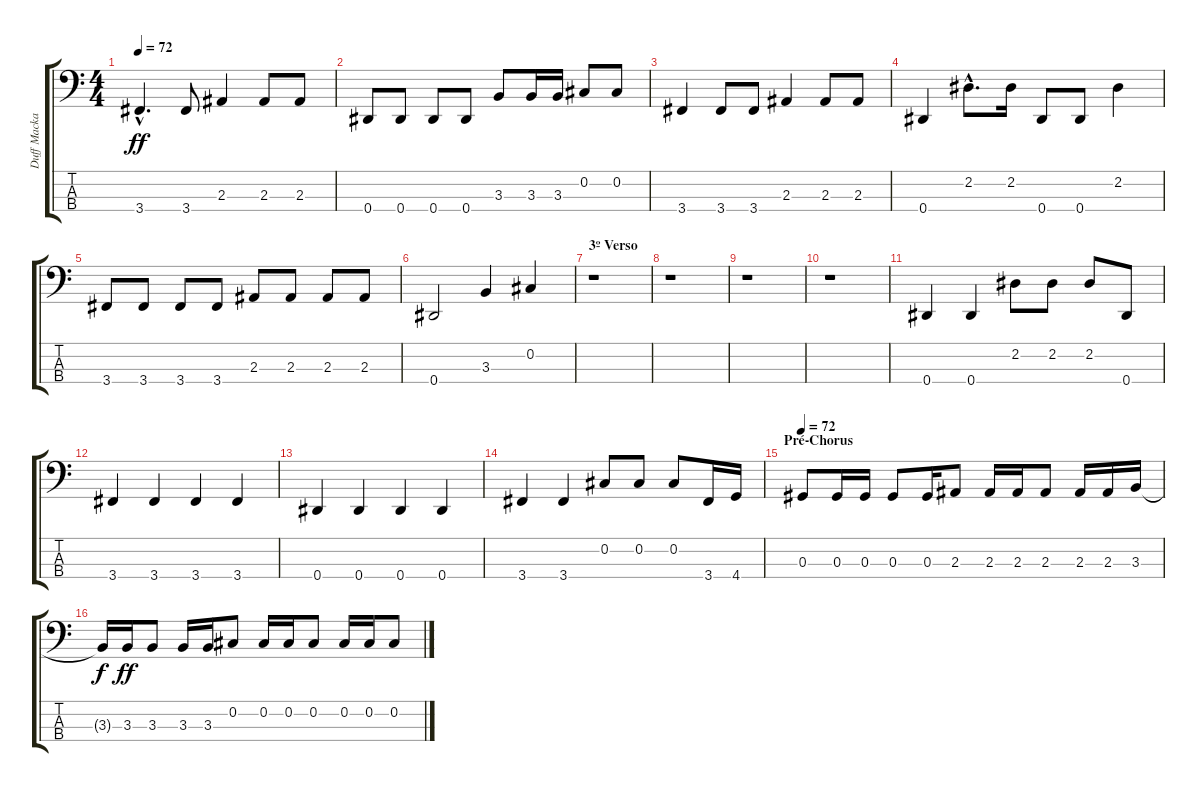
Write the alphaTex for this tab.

\track ("Duff Mackagan" "Duff Macka") {instrument electricbasspick}
\staff {score tabs}
\tuning (Gb2 Db2 Ab1 Eb1) {hide}
\ts (4 4)
\tempo 72
\clef f4
\ks c
3.4{hac}.4{d dy ff} 3.4.8 2.3.4 2.3.8 2.3.8 |
0.4.8 0.4.8 0.4.8 0.4.8 3.3.8 3.3.16 3.3.16 0.2.8 0.2.8 |
3.4.4 3.4.8 3.4.8 2.3.4 2.3.8 2.3.8 |
0.4.4 2.2{hac}.8{d} 2.2.16 0.4.8 0.4.8 2.2.4 |
3.4.8 3.4.8 3.4.8 3.4.8 2.3.8 2.3.8 2.3.8 2.3.8 |
0.4.2 3.3.4 0.2.4 |
\section ("" "3º Verso")
r.1 |
r.1 |
r.1 |
r.1 |
0.4.4 0.4.4 2.2.8 2.2.8 2.2.8 0.4.8 |
3.4.4 3.4.4 3.4.4 3.4.4 |
0.4.4 0.4.4 0.4.4 0.4.4 |
3.4.4 3.4.4 0.2.8 0.2.8 0.2.8 3.4.16 4.4.16 |
\section ("" "Pré-Chorus")
\tempo 72
0.3.8 0.3.16 0.3.16 0.3.8 0.3.16 2.3.8 2.3.16 2.3.16 2.3.8 2.3.16 2.3.16 3.3.16 |
3.3{t}.16{dy f} 3.3.16{dy ff} 3.3.8 3.3.16 3.3.16 0.2.8 0.2.16 0.2.16 0.2.8 0.2.16 0.2.16 0.2.8
